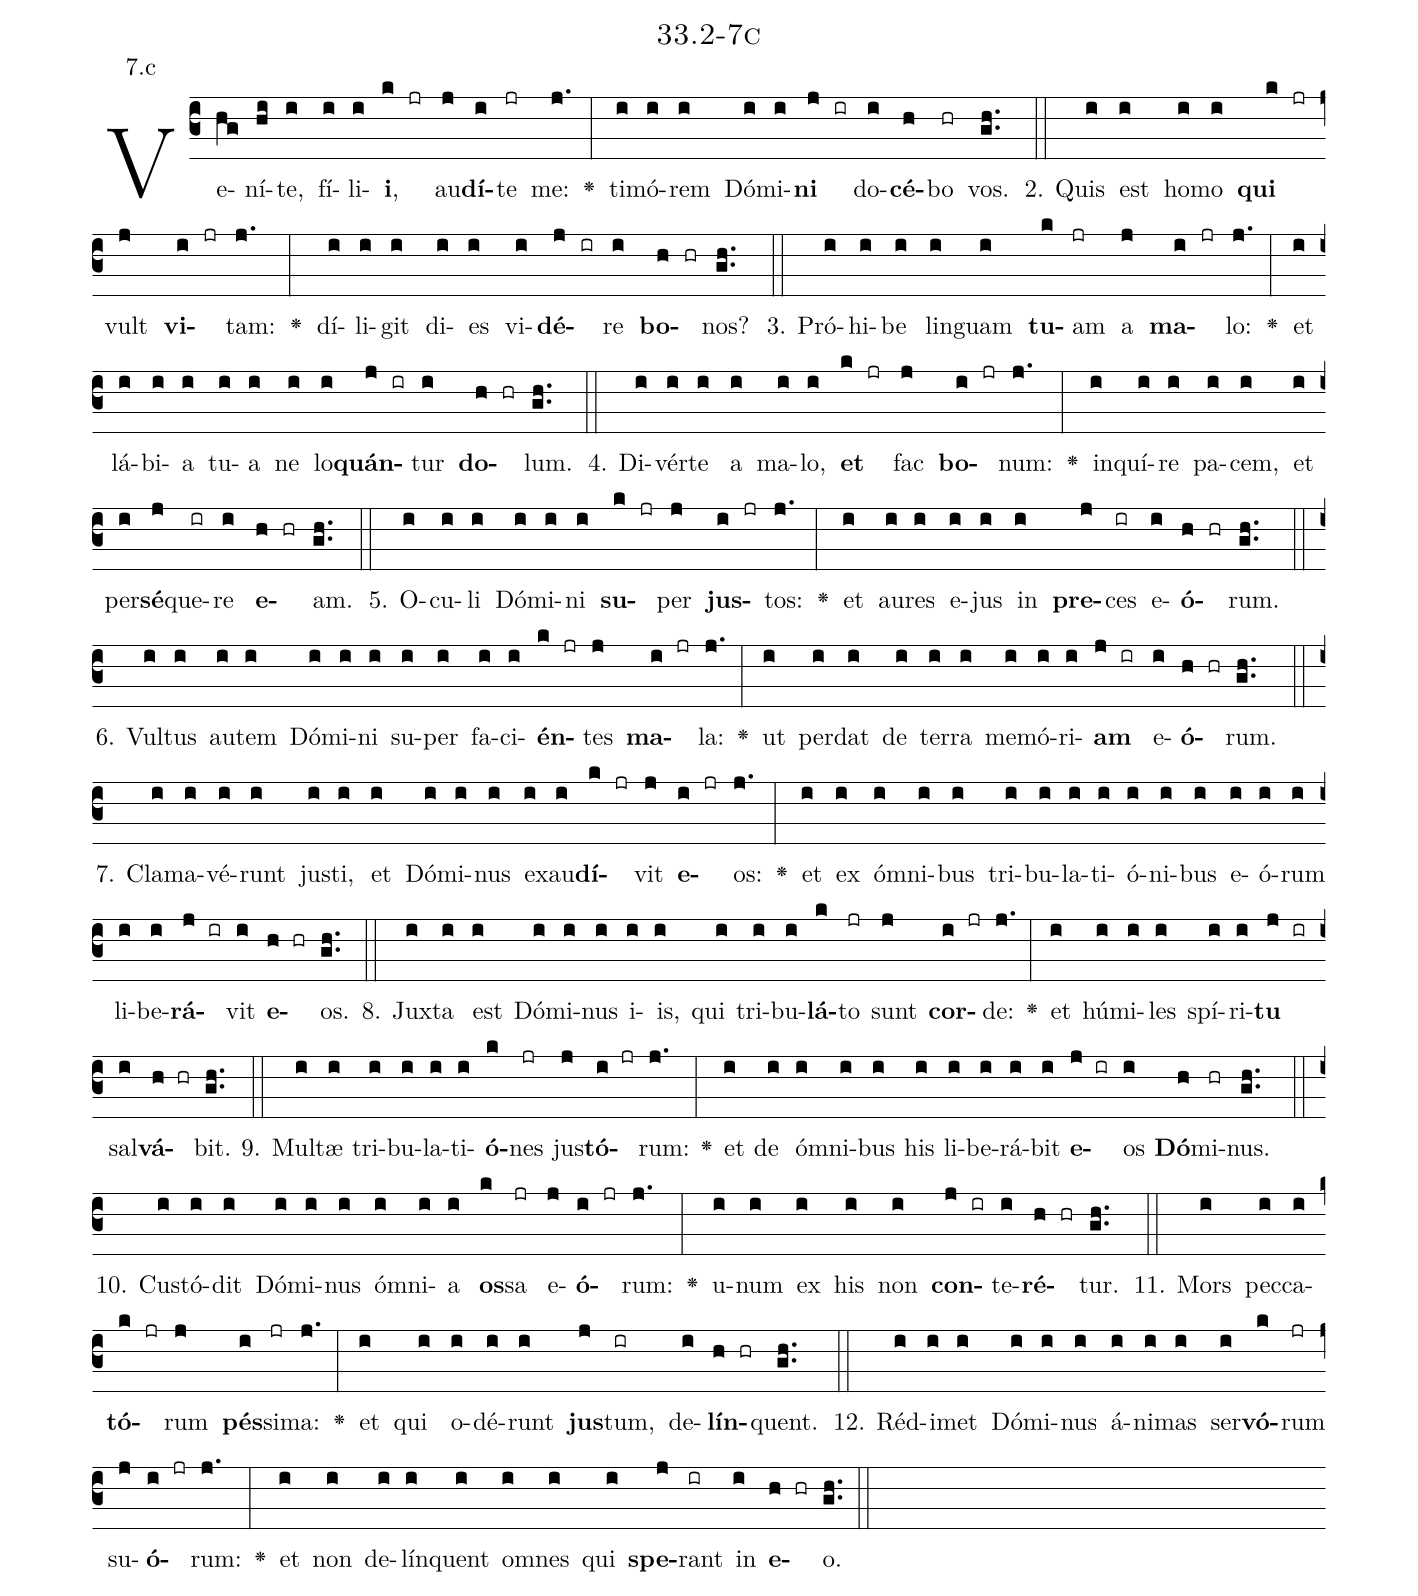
name: 33.2-7c;
annotation: 7.c;
%%
(c3)Ve(hg)ní(hi)te,(i) fí(i)li(i)<b>i</b>,(k jr) au(j)<b>dí</b>(i)te(jr) me:(j.) <v>\greheightstar</v>(:) ti(i)mó(i)rem(i) Dó(i)mi(i)<b>ni</b>(j ir) do(i)<b>cé</b>(h)bo(hr) vos.(gh..) (::)
2. Quis(i) est(i) ho(i)mo(i) <b>qui</b>(k jr) vult(j) <b>vi</b>(i jr)tam:(j.) <v>\greheightstar</v>(:) dí(i)li(i)git(i) di(i)es(i) vi(i)<b>dé</b>(j ir)re(i) <b>bo</b>(h hr)nos?(gh..) (::)
3. Pró(i)hi(i)be(i) lin(i)guam(i) <b>tu</b>(k)am(jr) a(j) <b>ma</b>(i jr)lo:(j.) <v>\greheightstar</v>(:) et(i) lá(i)bi(i)a(i) tu(i)a(i) ne(i) lo(i)<b>quán</b>(j ir)tur(i) <b>do</b>(h hr)lum.(gh..) (::)
4. Di(i)vér(i)te(i) a(i) ma(i)lo,(i) <b>et</b>(k jr) fac(j) <b>bo</b>(i jr)num:(j.) <v>\greheightstar</v>(:) in(i)quí(i)re(i) pa(i)cem,(i) et(i) per(i)<b>sé</b>(j)que(ir)re(i) <b>e</b>(h hr)am.(gh..) (::)
5. O(i)cu(i)li(i) Dó(i)mi(i)ni(i) <b>su</b>(k jr)per(j) <b>jus</b>(i jr)tos:(j.) <v>\greheightstar</v>(:) et(i) au(i)res(i) e(i)jus(i) in(i) <b>pre</b>(j)ces(ir) e(i)<b>ó</b>(h hr)rum.(gh..) (::)
6. Vul(i)tus(i) au(i)tem(i) Dó(i)mi(i)ni(i) su(i)per(i) fa(i)ci(i)<b>én</b>(k jr)tes(j) <b>ma</b>(i jr)la:(j.) <v>\greheightstar</v>(:) ut(i) per(i)dat(i) de(i) ter(i)ra(i) me(i)mó(i)ri(i)<b>am</b>(j ir) e(i)<b>ó</b>(h hr)rum.(gh..) (::)
7. Cla(i)ma(i)vé(i)runt(i) jus(i)ti,(i) et(i) Dó(i)mi(i)nus(i) ex(i)au(i)<b>dí</b>(k jr)vit(j) <b>e</b>(i jr)os:(j.) <v>\greheightstar</v>(:) et(i) ex(i) óm(i)ni(i)bus(i) tri(i)bu(i)la(i)ti(i)ó(i)ni(i)bus(i) e(i)ó(i)rum(i) li(i)be(i)<b>rá</b>(j ir)vit(i) <b>e</b>(h hr)os.(gh..) (::)
8. Jux(i)ta(i) est(i) Dó(i)mi(i)nus(i) i(i)is,(i) qui(i) tri(i)bu(i)<b>lá</b>(k)to(jr) sunt(j) <b>cor</b>(i jr)de:(j.) <v>\greheightstar</v>(:) et(i) hú(i)mi(i)les(i) spí(i)ri(i)<b>tu</b>(j ir) sal(i)<b>vá</b>(h hr)bit.(gh..) (::)
9. Mul(i)tæ(i) tri(i)bu(i)la(i)ti(i)<b>ó</b>(k)nes(jr) jus(j)<b>tó</b>(i jr)rum:(j.) <v>\greheightstar</v>(:) et(i) de(i) óm(i)ni(i)bus(i) his(i) li(i)be(i)rá(i)bit(i) <b>e</b>(j ir)os(i) <b>Dó</b>(h)mi(hr)nus.(gh..) (::)
10. Cus(i)tó(i)dit(i) Dó(i)mi(i)nus(i) óm(i)ni(i)a(i) <b>os</b>(k)sa(jr) e(j)<b>ó</b>(i jr)rum:(j.) <v>\greheightstar</v>(:) u(i)num(i) ex(i) his(i) non(i) <b>con</b>(j ir)te(i)<b>ré</b>(h hr)tur.(gh..) (::)
11. Mors(i) pec(i)ca(i)<b>tó</b>(k jr)rum(j) <b>pés</b>(i)si(jr)ma:(j.) <v>\greheightstar</v>(:) et(i) qui(i) o(i)dé(i)runt(i) <b>jus</b>(j)tum,(ir) de(i)<b>lín</b>(h hr)quent.(gh..) (::)
12. Réd(i)i(i)met(i) Dó(i)mi(i)nus(i) á(i)ni(i)mas(i) ser(i)<b>vó</b>(k)rum(jr) su(j)<b>ó</b>(i jr)rum:(j.) <v>\greheightstar</v>(:) et(i) non(i) de(i)lín(i)quent(i) om(i)nes(i) qui(i) <b>spe</b>(j)rant(ir) in(i) <b>e</b>(h hr)o.(gh..) (::)
